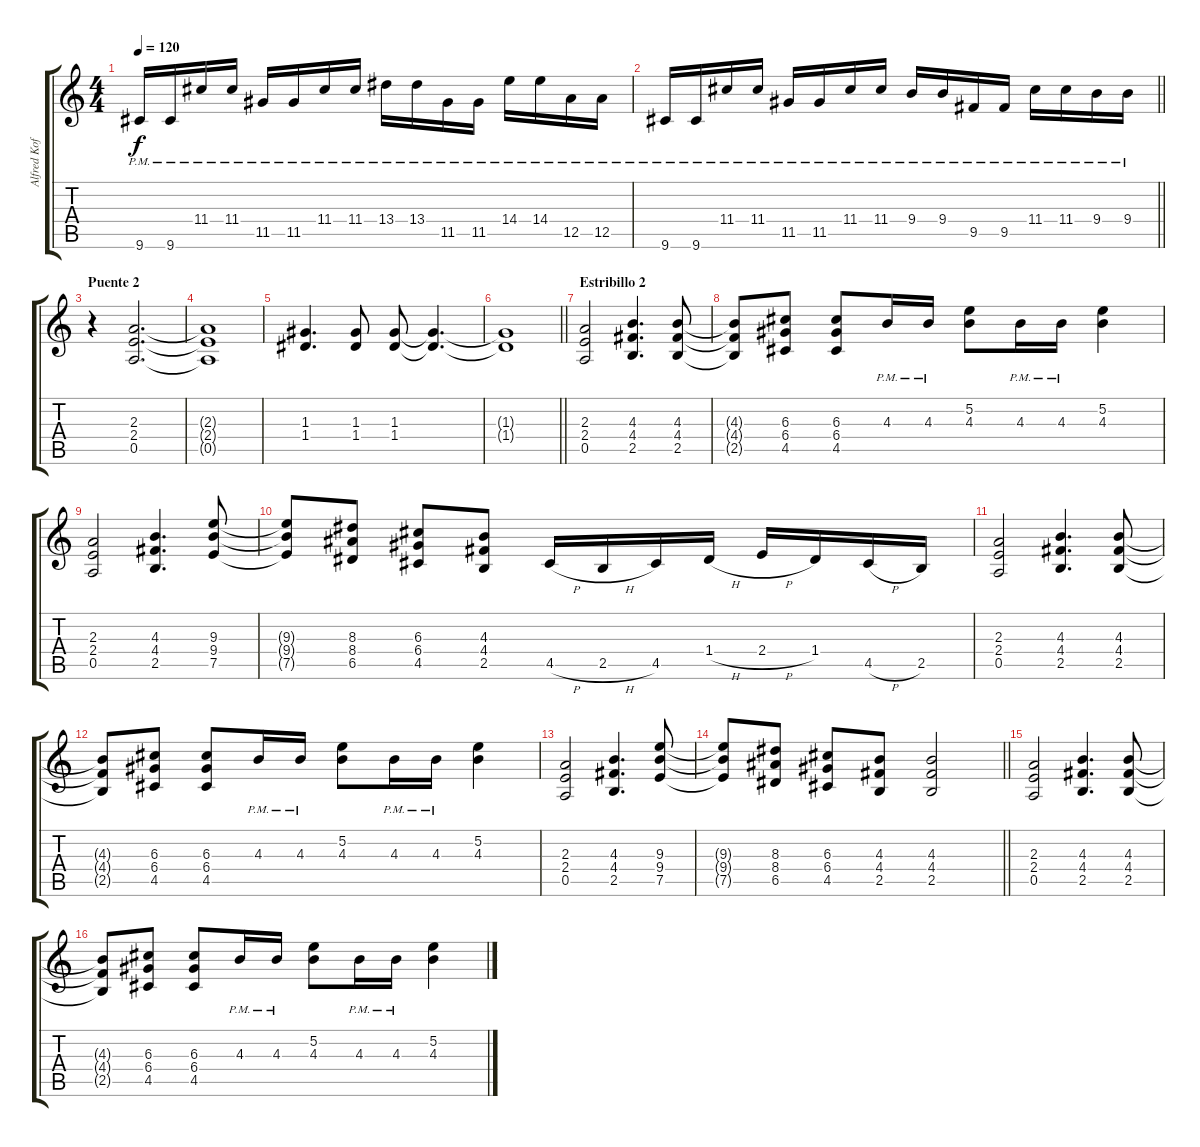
\track ("Alfred Koffler 2" "Alfred Kof") {instrument distortionguitar}
\staff {score tabs}
\tuning (E4 B3 G3 D3 A2 E2) {hide}
\ts (4 4)
\tempo 120
\clef g2
\ks c
9.6{pm}.16{dy f} 9.6{pm}.16 11.4{pm}.16 11.4{pm}.16 11.5{pm}.16 11.5{pm}.16 11.4{pm}.16 11.4{pm}.16 13.4{pm}.16 13.4{pm}.16 11.5{pm}.16 11.5{pm}.16 14.4{pm}.16 14.4{pm}.16 12.5{pm}.16 12.5{pm}.16 |
\barLineRight lightlight
9.6{pm}.16 9.6{pm}.16 11.4{pm}.16 11.4{pm}.16 11.5{pm}.16 11.5{pm}.16 11.4{pm}.16 11.4{pm}.16 9.4{pm}.16 9.4{pm}.16 9.5{pm}.16 9.5{pm}.16 11.4{pm}.16 11.4{pm}.16 9.4{pm}.16 9.4{pm}.16 |
\section ("" "Puente 2")
r.4 (2.3 2.4 0.5).2{d} |
(2.3{t} 2.4{t} 0.5{t}).1 |
(1.3 1.4).4{d} (1.3 1.4).8 (1.3 1.4).8 (1.3{t} 1.4{t}).4{d} |
\barLineRight lightlight
(1.3{t} 1.4{t}).1 |
\section ("" "Estribillo 2")
(2.3 2.4 0.5).2 (4.3 4.4 2.5).4{d} (4.3 4.4 2.5).8 |
(4.3{t} 4.4{t} 2.5{t}).8 (6.3 6.4 4.5).8 (6.3 6.4 4.5).8 4.3{pm}.16 4.3{pm}.16 (5.2 4.3).8 4.3{pm}.16 4.3{pm}.16 (5.2 4.3).4 |
(2.3 2.4 0.5).2 (4.3 4.4 2.5).4{d} (9.3 9.4 7.5).8 |
(9.3{t} 9.4{t} 7.5{t}).8 (8.3 8.4 6.5).8 (6.3 6.4 4.5).8 (4.3 4.4 2.5).8 4.5{h}.16 2.5{h}.16 4.5.16 1.4{h}.16 2.4{h}.16 1.4.16 4.5{h}.16 2.5.16 |
(2.3 2.4 0.5).2 (4.3 4.4 2.5).4{d} (4.3 4.4 2.5).8 |
(4.3{t} 4.4{t} 2.5{t}).8 (6.3 6.4 4.5).8 (6.3 6.4 4.5).8 4.3{pm}.16 4.3{pm}.16 (5.2 4.3).8 4.3{pm}.16 4.3{pm}.16 (5.2 4.3).4 |
(2.3 2.4 0.5).2 (4.3 4.4 2.5).4{d} (9.3 9.4 7.5).8 |
\barLineRight lightlight
(9.3{t} 9.4{t} 7.5{t}).8 (8.3 8.4 6.5).8 (6.3 6.4 4.5).8 (4.3 4.4 2.5).8 (4.3 4.4 2.5).2 |
(2.3 2.4 0.5).2 (4.3 4.4 2.5).4{d} (4.3 4.4 2.5).8 |
(4.3{t} 4.4{t} 2.5{t}).8 (6.3 6.4 4.5).8 (6.3 6.4 4.5).8 4.3{pm}.16 4.3{pm}.16 (5.2 4.3).8 4.3{pm}.16 4.3{pm}.16 (5.2 4.3).4
